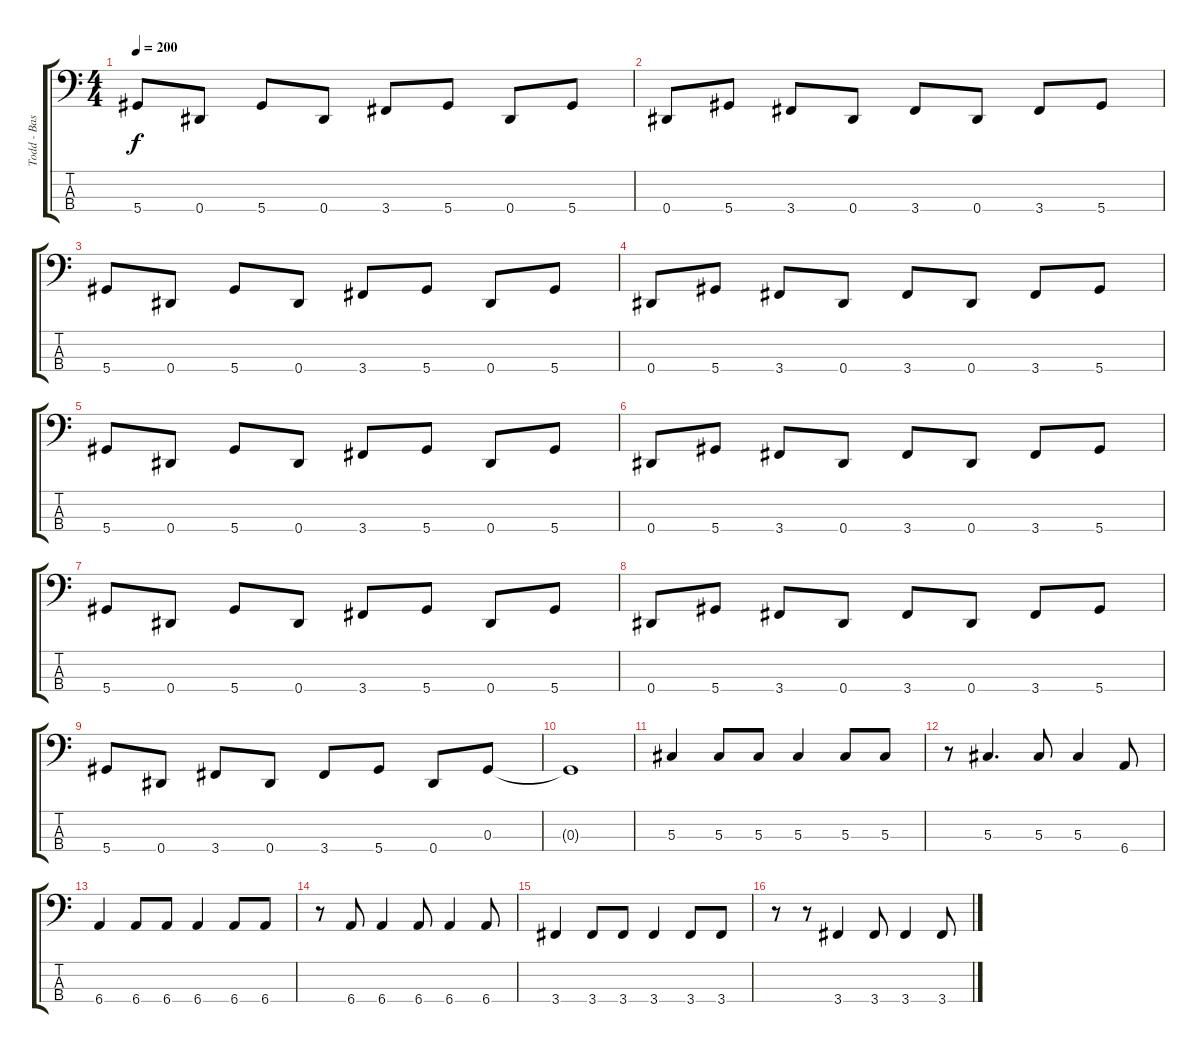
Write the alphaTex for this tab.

\track ("Todd - Bass" "Todd - Bas") {instrument electricbasspick}
\staff {score tabs}
\tuning (Gb2 Db2 Ab1 Eb1) {hide}
\ts (4 4)
\tempo 200
\clef f4
\ks c
5.4.8{dy f} 0.4.8 5.4.8 0.4.8 3.4.8 5.4.8 0.4.8 5.4.8 |
0.4.8 5.4.8 3.4.8 0.4.8 3.4.8 0.4.8 3.4.8 5.4.8 |
5.4.8 0.4.8 5.4.8 0.4.8 3.4.8 5.4.8 0.4.8 5.4.8 |
0.4.8 5.4.8 3.4.8 0.4.8 3.4.8 0.4.8 3.4.8 5.4.8 |
5.4.8 0.4.8 5.4.8 0.4.8 3.4.8 5.4.8 0.4.8 5.4.8 |
0.4.8 5.4.8 3.4.8 0.4.8 3.4.8 0.4.8 3.4.8 5.4.8 |
5.4.8 0.4.8 5.4.8 0.4.8 3.4.8 5.4.8 0.4.8 5.4.8 |
0.4.8 5.4.8 3.4.8 0.4.8 3.4.8 0.4.8 3.4.8 5.4.8 |
5.4.8 0.4.8 3.4.8 0.4.8 3.4.8 5.4.8 0.4.8 0.3.8 |
0.3{t}.1 |
5.3.4 5.3.8 5.3.8 5.3.4 5.3.8 5.3.8 |
r.8 5.3.4{d} 5.3.8 5.3.4 6.4.8 |
6.4.4 6.4.8 6.4.8 6.4.4 6.4.8 6.4.8 |
r.8 6.4.8 6.4.4 6.4.8 6.4.4 6.4.8 |
3.4.4 3.4.8 3.4.8 3.4.4 3.4.8 3.4.8 |
r.8 r.8 3.4.4 3.4.8 3.4.4 3.4.8
